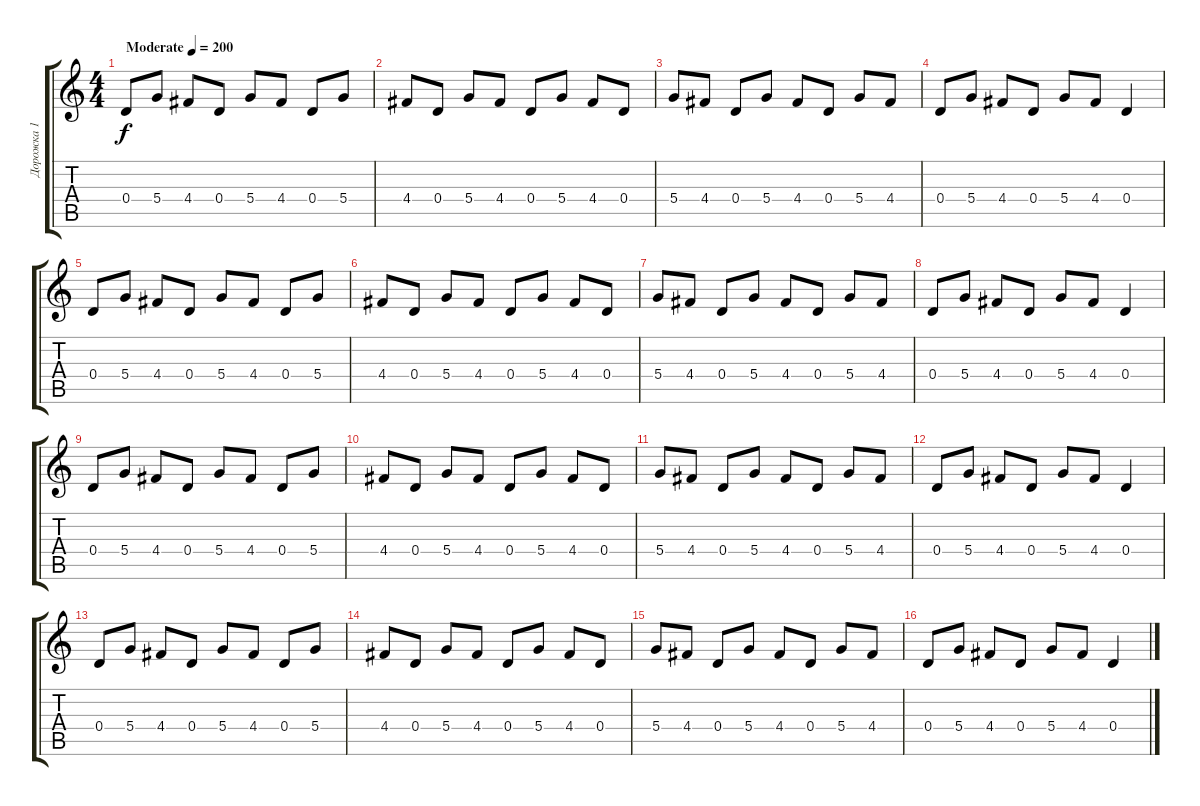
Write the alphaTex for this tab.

\track ("Дорожка 1" "Дорожка 1") {instrument overdrivenguitar}
\staff {score tabs}
\tuning (E4 B3 G3 D3 A2 E2) {hide}
\ts (4 4)
\tempo (200 "Moderate")
\clef g2
\ks c
0.4.8{dy f instrument electricguitarclean} 5.4.8 4.4.8 0.4.8 5.4.8 4.4.8 0.4.8 5.4.8 |
4.4.8 0.4.8 5.4.8 4.4.8 0.4.8 5.4.8 4.4.8 0.4.8 |
5.4.8 4.4.8 0.4.8 5.4.8 4.4.8 0.4.8 5.4.8 4.4.8 |
0.4.8 5.4.8 4.4.8 0.4.8 5.4.8 4.4.8 0.4.4 |
0.4.8 5.4.8 4.4.8 0.4.8 5.4.8 4.4.8 0.4.8 5.4.8 |
4.4.8 0.4.8 5.4.8 4.4.8 0.4.8 5.4.8 4.4.8 0.4.8 |
5.4.8 4.4.8 0.4.8 5.4.8 4.4.8 0.4.8 5.4.8 4.4.8 |
0.4.8 5.4.8 4.4.8 0.4.8 5.4.8 4.4.8 0.4.4 |
0.4.8 5.4.8 4.4.8 0.4.8 5.4.8 4.4.8 0.4.8 5.4.8 |
4.4.8 0.4.8 5.4.8 4.4.8 0.4.8 5.4.8 4.4.8 0.4.8 |
5.4.8 4.4.8 0.4.8 5.4.8 4.4.8 0.4.8 5.4.8 4.4.8 |
0.4.8 5.4.8 4.4.8 0.4.8 5.4.8 4.4.8 0.4.4 |
0.4.8 5.4.8 4.4.8 0.4.8 5.4.8 4.4.8 0.4.8 5.4.8 |
4.4.8 0.4.8 5.4.8 4.4.8 0.4.8 5.4.8 4.4.8 0.4.8 |
5.4.8 4.4.8 0.4.8 5.4.8 4.4.8 0.4.8 5.4.8 4.4.8 |
0.4.8 5.4.8 4.4.8 0.4.8 5.4.8 4.4.8 0.4.4
